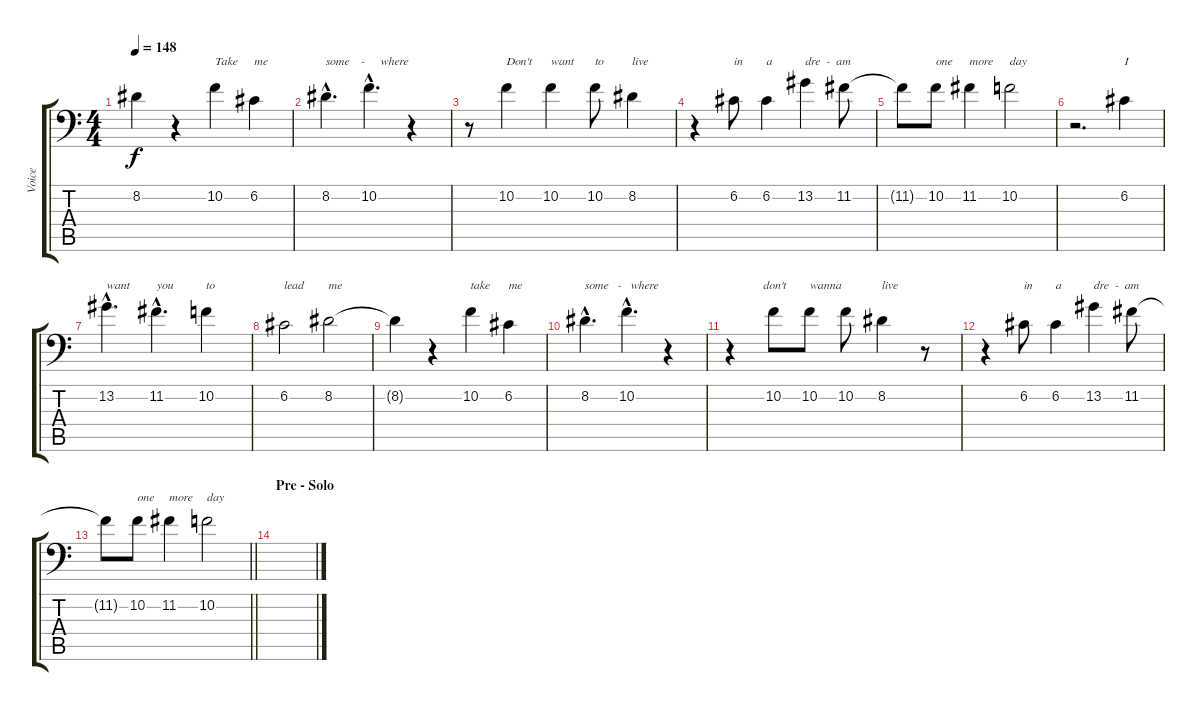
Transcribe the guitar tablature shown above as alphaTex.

\track ("Voice" "Voice") {instrument cello}
\staff {score tabs}
\tuning (C4 G3 Eb3 Bb2 F2 Bb1) {hide}
\ts (4 4)
\tempo 148
\clef f4
\ks c
8.2{t}.4{dy f} r.4 10.2.4{txt "Take"} 6.2.4{txt "me"} |
8.2{hac}.4{d txt "some    -     where"} 10.2{hac}.4{d} r.4 |
r.8 10.2.4{txt "Don't"} 10.2.4{txt "want"} 10.2.8{txt "to"} 8.2.4{txt "live"} |
r.4 6.2.8{txt "in"} 6.2.4{txt "a"} 13.2.4{txt "dre  -  am"} 11.2.8 |
11.2{t}.8 10.2.8{txt "one"} 11.2.4{txt "more"} 10.2.2{txt "day"} |
r.2{d} 6.2.4{txt "I"} |
13.2{hac}.4{d txt "want"} 11.2{hac}.4{d txt "you"} 10.2.4{txt "to"} |
6.2.2{txt "lead"} 8.2.2{txt "me"} |
8.2{t}.4 r.4 10.2.4{txt "take"} 6.2.4{txt "me"} |
8.2{hac}.4{d txt "some   -   where"} 10.2{hac}.4{d} r.4 |
r.4{txt "           don't"} 10.2.8 10.2.8{txt "wanna"} 10.2.8 8.2.4{txt "live"} r.8 |
r.4 6.2.8{txt "in"} 6.2.4{txt "a"} 13.2.4{txt "dre  -  am"} 11.2.8 |
\barLineRight lightlight
11.2{t}.8 10.2.8{txt "one"} 11.2.4{txt "more"} 10.2.2{txt "day"} |
\section ("" "Pre - Solo")
